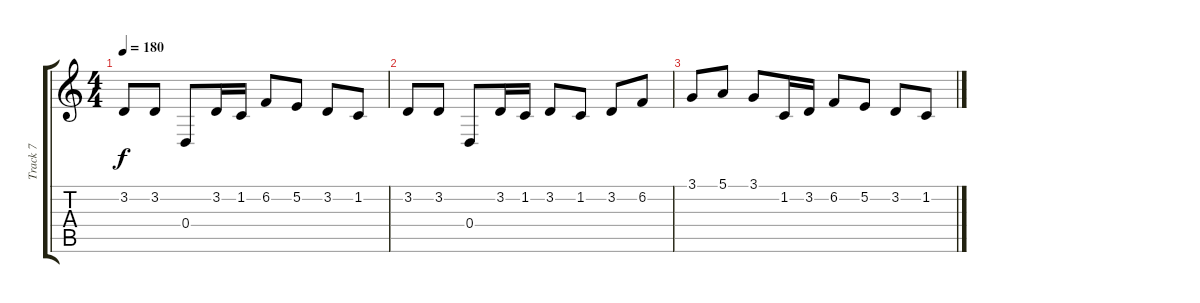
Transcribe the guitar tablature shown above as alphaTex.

\track ("Track 7" "Track 7") {instrument shamisen}
\staff {score tabs}
\tuning (E4 B3 G3 D3 A2 E2) {hide}
\ts (4 4)
\tempo 180
\clef g2
\ks c
3.2.8{dy f} 3.2.8 0.4.8 3.2.16 1.2.16 6.2.8 5.2.8 3.2.8 1.2.8 |
3.2.8 3.2.8 0.4.8 3.2.16 1.2.16 3.2.8 1.2.8 3.2.8 6.2.8 |
3.1.8 5.1.8 3.1.8 1.2.16 3.2.16 6.2.8 5.2.8 3.2.8 1.2.8
